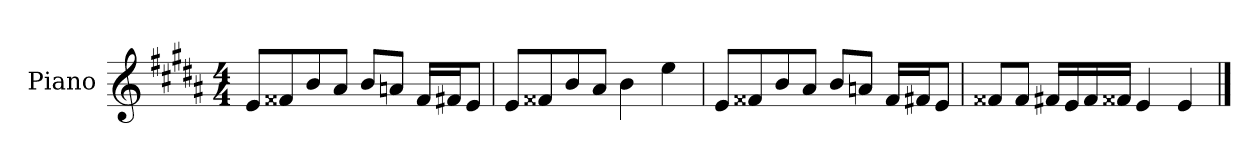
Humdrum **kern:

**kern
*part1
*staff1
*I"Piano
*I'P-no
*clefG2
*k[f#c#g#d#a#]
*M4/4
*MM90
=1
8e/L
8f##X/
8b/
8a#/J
8b/L
8an/J
16f##/LL
16f#X/J
8e/J
=2
8e/L
8f##X/
8b/
8a#/J
4b\
4ee\
=3
8e/L
8f##X/
8b/
8a#/J
8b/L
8an/J
16f##/LL
16f#X/J
8e/J
!!LO:LB:g=z
=4
8f##X/L
8f##/J
16f#X/LL
16e/
16f#/
16f##X/JJ
4e/
4e/
==
*-
